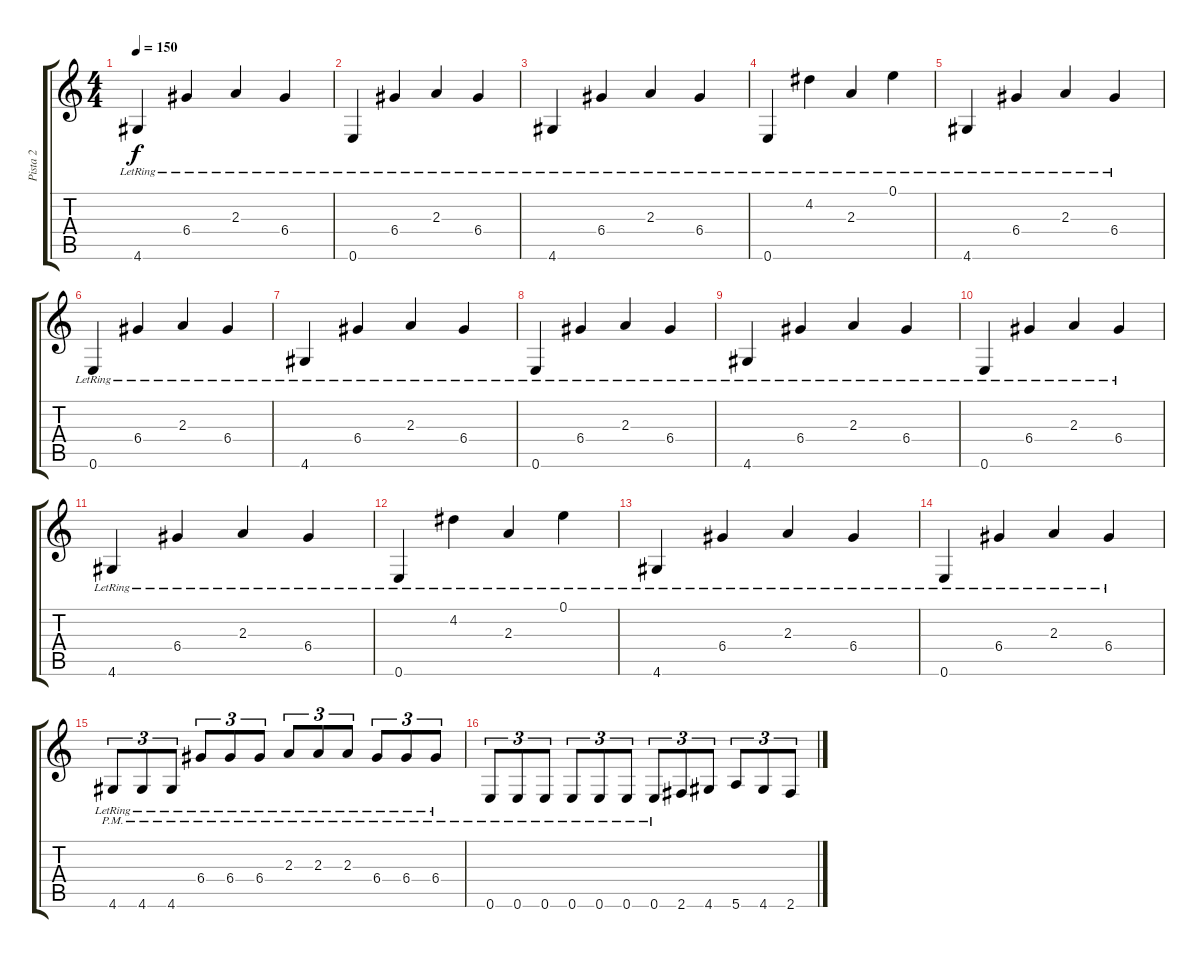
\track ("Pista 2" "Pista 2") {instrument overdrivenguitar}
\staff {score tabs}
\tuning (E4 B3 G3 D3 A2 E2) {hide}
\ts (4 4)
\tempo 150
\clef g2
\ks c
4.6{lr}.4{dy f} 6.4{lr}.4 2.3{lr}.4 6.4{lr}.4 |
0.6{lr}.4 6.4{lr}.4 2.3{lr}.4 6.4{lr}.4 |
4.6{lr}.4 6.4{lr}.4 2.3{lr}.4 6.4{lr}.4 |
0.6{lr}.4 4.2{lr}.4 2.3{lr}.4 0.1{lr}.4 |
4.6{lr}.4 6.4{lr}.4 2.3{lr}.4 6.4{lr}.4 |
0.6{lr}.4 6.4{lr}.4 2.3{lr}.4 6.4{lr}.4 |
4.6{lr}.4 6.4{lr}.4 2.3{lr}.4 6.4{lr}.4 |
0.6{lr}.4 6.4{lr}.4 2.3{lr}.4 6.4{lr}.4 |
4.6{lr}.4 6.4{lr}.4 2.3{lr}.4 6.4{lr}.4 |
0.6{lr}.4 6.4{lr}.4 2.3{lr}.4 6.4{lr}.4 |
4.6{lr}.4 6.4{lr}.4 2.3{lr}.4 6.4{lr}.4 |
0.6{lr}.4 4.2{lr}.4 2.3{lr}.4 0.1{lr}.4 |
4.6{lr}.4 6.4{lr}.4 2.3{lr}.4 6.4{lr}.4 |
0.6{lr}.4 6.4{lr}.4 2.3{lr}.4 6.4{lr}.4 |
4.6{pm lr}.8{tu (3 2)} 4.6{pm lr}.8{tu (3 2)} 4.6{pm lr}.8{tu (3 2)} 6.4{pm lr}.8{tu (3 2)} 6.4{pm lr}.8{tu (3 2)} 6.4{pm lr}.8{tu (3 2)} 2.3{pm lr}.8{tu (3 2)} 2.3{pm lr}.8{tu (3 2)} 2.3{pm lr}.8{tu (3 2)} 6.4{pm lr}.8{tu (3 2)} 6.4{pm lr}.8{tu (3 2)} 6.4{pm lr}.8{tu (3 2)} |
0.6{pm}.8{tu (3 2)} 0.6{pm}.8{tu (3 2)} 0.6{pm}.8{tu (3 2)} 0.6{pm}.8{tu (3 2)} 0.6{pm}.8{tu (3 2)} 0.6{pm}.8{tu (3 2)} 0.6{pm}.8{tu (3 2)} 2.6.8{tu (3 2)} 4.6.8{tu (3 2)} 5.6.8{tu (3 2)} 4.6.8{tu (3 2)} 2.6.8{tu (3 2)}
